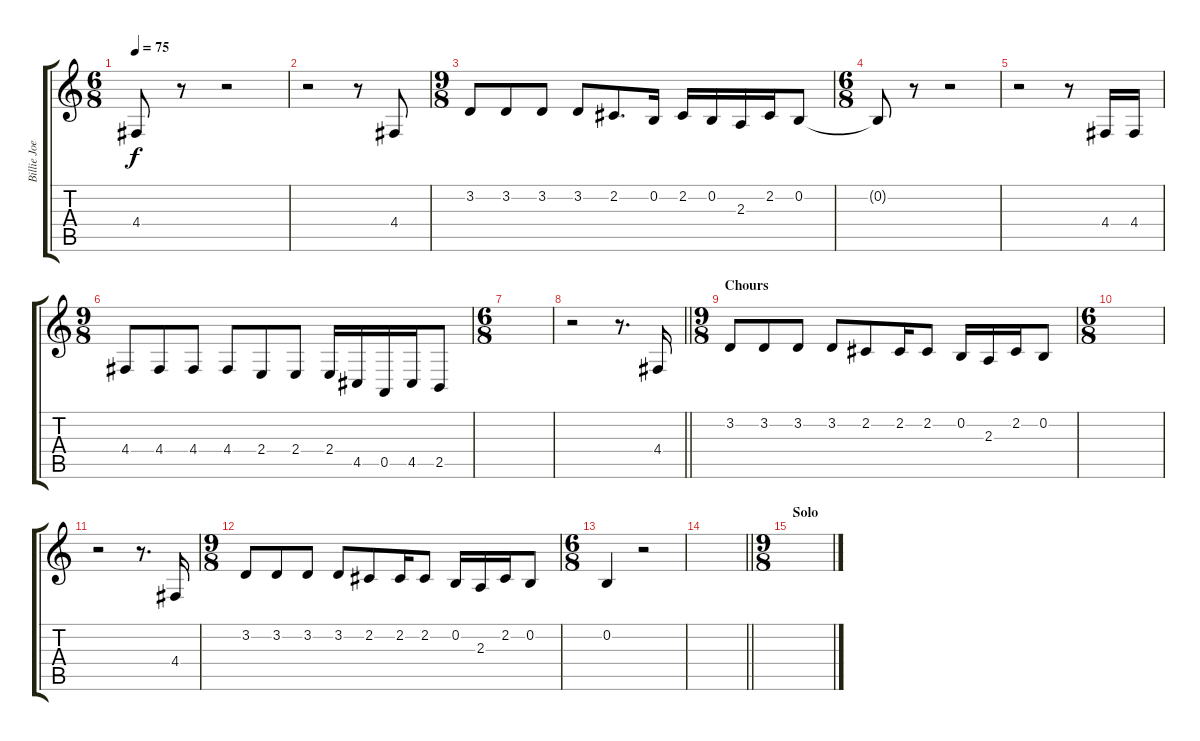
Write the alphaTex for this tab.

\track ("Billie Joe Armstrong - Vocal" "Billie Joe") {instrument reedorgan}
\staff {score tabs}
\tuning (E4 B3 G3 D3 A2 E2) {hide}
\ts (6 8)
\tempo 75
\clef g2
\ks c
4.4{t}.8{dy f} r.8 r.2 |
r.2 r.8 4.4.8 |
\ts (9 8)
3.2.8 3.2.8 3.2.8 3.2.8 2.2.8{d} 0.2.16 2.2.16 0.2.16 2.3.16 2.2.16 0.2.8 |
\ts (6 8)
0.2{t}.8 r.8 r.2 |
r.2 r.8 4.4.16 4.4.16 |
\ts (9 8)
4.4.8 4.4.8 4.4.8 4.4.8 2.4.8 2.4.8 2.4.16 4.5.16 0.5.16 4.5.16 2.5.8 |
\ts (6 8)
|
\barLineRight lightlight
r.2 r.8{d} 4.4.16 |
\ts (9 8)
\section ("" "Chours")
3.2.8 3.2.8 3.2.8 3.2.8 2.2.8 2.2.16 2.2.8 0.2.16 2.3.16 2.2.16 0.2.8 |
\ts (6 8)
|
r.2 r.8{d} 4.4.16 |
\ts (9 8)
3.2.8 3.2.8 3.2.8 3.2.8 2.2.8 2.2.16 2.2.8 0.2.16 2.3.16 2.2.16 0.2.8 |
\ts (6 8)
0.2.4 r.2 |
\barLineRight lightlight
|
\ts (9 8)
\section ("" "Solo")
